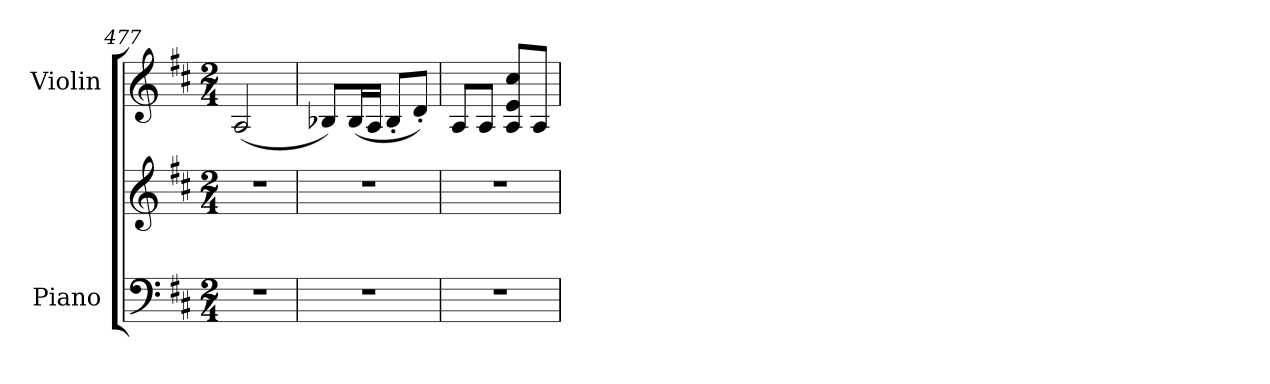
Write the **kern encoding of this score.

**kern	**kern	**kern
*part2	*part2	*part1
*staff3	*staff2	*staff1
*I"Piano	*	*I"Violin
*I'Pno.	*	*I'Vln.
*clefF4	*clefG2	*clefG2
*k[f#c#]	*k[f#c#]	*k[f#c#]
*M2/4	*M2/4	*M2/4
=477	=477	=477
2r	2r	(2A/
=478	=478	=478
2r	2r	8B-X/L)
.	.	(16B-/L
.	.	16A/JJ
.	.	8B-'/L
.	.	8d'/J)
=479	=479	=479
2r	2r	8A/L
.	.	8A/J
.	.	8A/ 8e/ 8cc#/L
.	.	8A/J
=	=	=
*-	*-	*-
